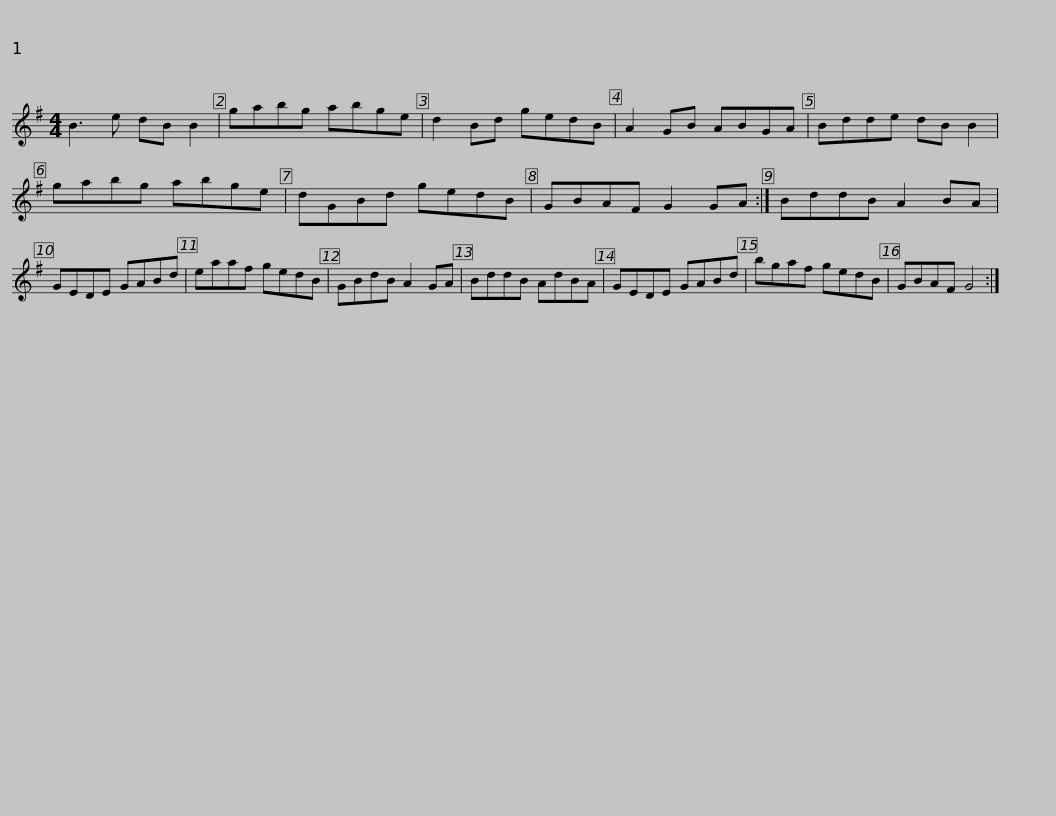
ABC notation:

X:1
L:1/8
M:4/4
I:linebreak $
K:G
V:1 treble
V:1
 B3 e dB B2 | gabg abge | d2 Bd gedB | A2 GB ABGA | Bdde dB B2 |$ %5
 gabg abge | dGBd gedB | GBAF G2 GA :| BddB A2 BA | GEDE GABd |$ %10
 eaaf gedB | GBdB A2 GA | BddB AdBA | GEDE GABd | bgaf gedB | %15
 GBAF G4 :| %16
